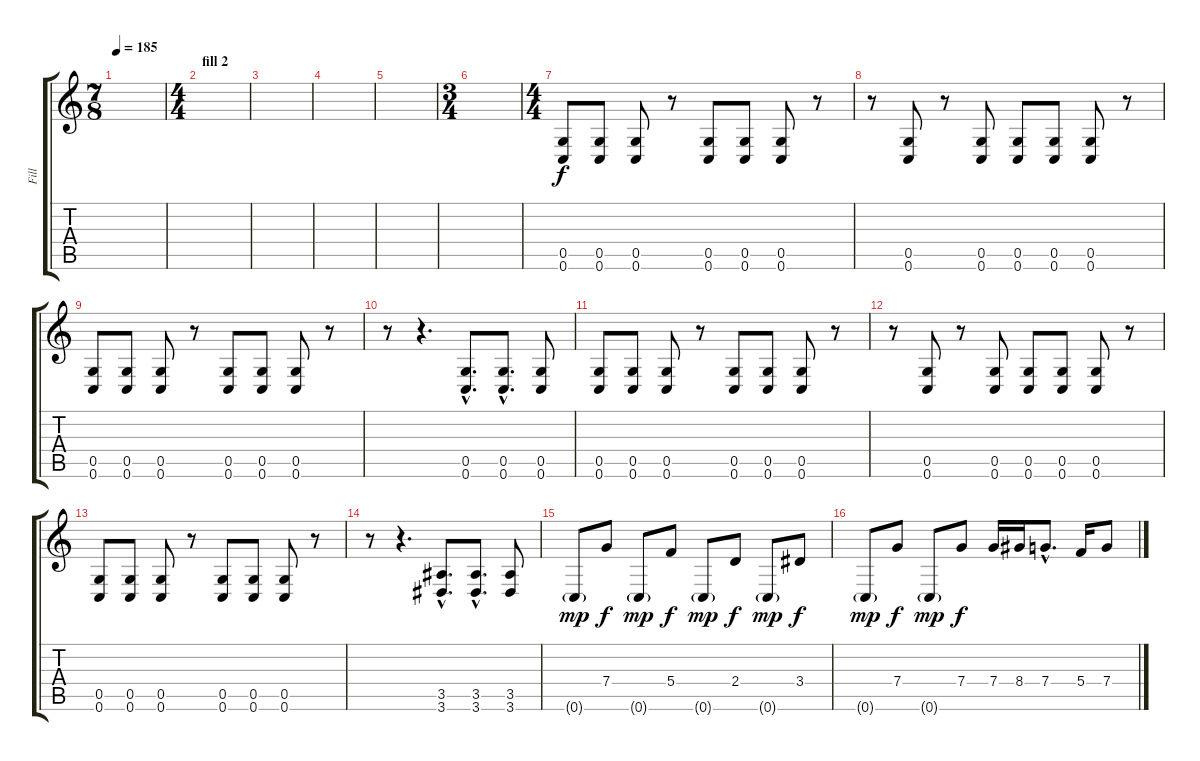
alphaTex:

\track ("Fill" "Fill") {instrument overdrivenguitar}
\staff {score tabs}
\tuning (D4 A3 F3 C3 G2 C2) {hide}
\ts (7 8)
\tempo 185
\clef g2
\ks c
|
\ts (4 4)
\section ("" "fill 2")
|
|
|
|
\ts (3 4)
|
\ts (4 4)
(0.5 0.6).8 (0.5 0.6).8 (0.5 0.6).8 r.8 (0.5 0.6).8 (0.5 0.6).8 (0.5 0.6).8 r.8 |
r.8 (0.5 0.6).8 r.8 (0.5 0.6).8 (0.5 0.6).8 (0.5 0.6).8 (0.5 0.6).8 r.8 |
(0.5 0.6).8 (0.5 0.6).8 (0.5 0.6).8 r.8 (0.5 0.6).8 (0.5 0.6).8 (0.5 0.6).8 r.8 |
r.8 r.4{d} (0.5{hac} 0.6{hac}).8{d} (0.5{hac} 0.6{hac}).8{d} (0.5 0.6).8 |
(0.5 0.6).8 (0.5 0.6).8 (0.5 0.6).8 r.8 (0.5 0.6).8 (0.5 0.6).8 (0.5 0.6).8 r.8 |
r.8 (0.5 0.6).8 r.8 (0.5 0.6).8 (0.5 0.6).8 (0.5 0.6).8 (0.5 0.6).8 r.8 |
(0.5 0.6).8 (0.5 0.6).8 (0.5 0.6).8 r.8 (0.5 0.6).8 (0.5 0.6).8 (0.5 0.6).8 r.8 |
r.8 r.4{d} (3.5{hac} 3.6{hac}).8{d} (3.5{hac} 3.6{hac}).8{d} (3.5 3.6).8 |
0.6{g}.8{dy mp volume 14} 7.4.8{dy f} 0.6{g}.8{dy mp} 5.4.8{dy f} 0.6{g}.8{dy mp} 2.4.8{dy f} 0.6{g}.8{dy mp} 3.4.8{dy f} |
0.6{g}.8{dy mp} 7.4.8{dy f} 0.6{g}.8{dy mp} 7.4.8{dy f} 7.4.16 8.4.16 7.4{hac}.8{d} 5.4.16 7.4.8
